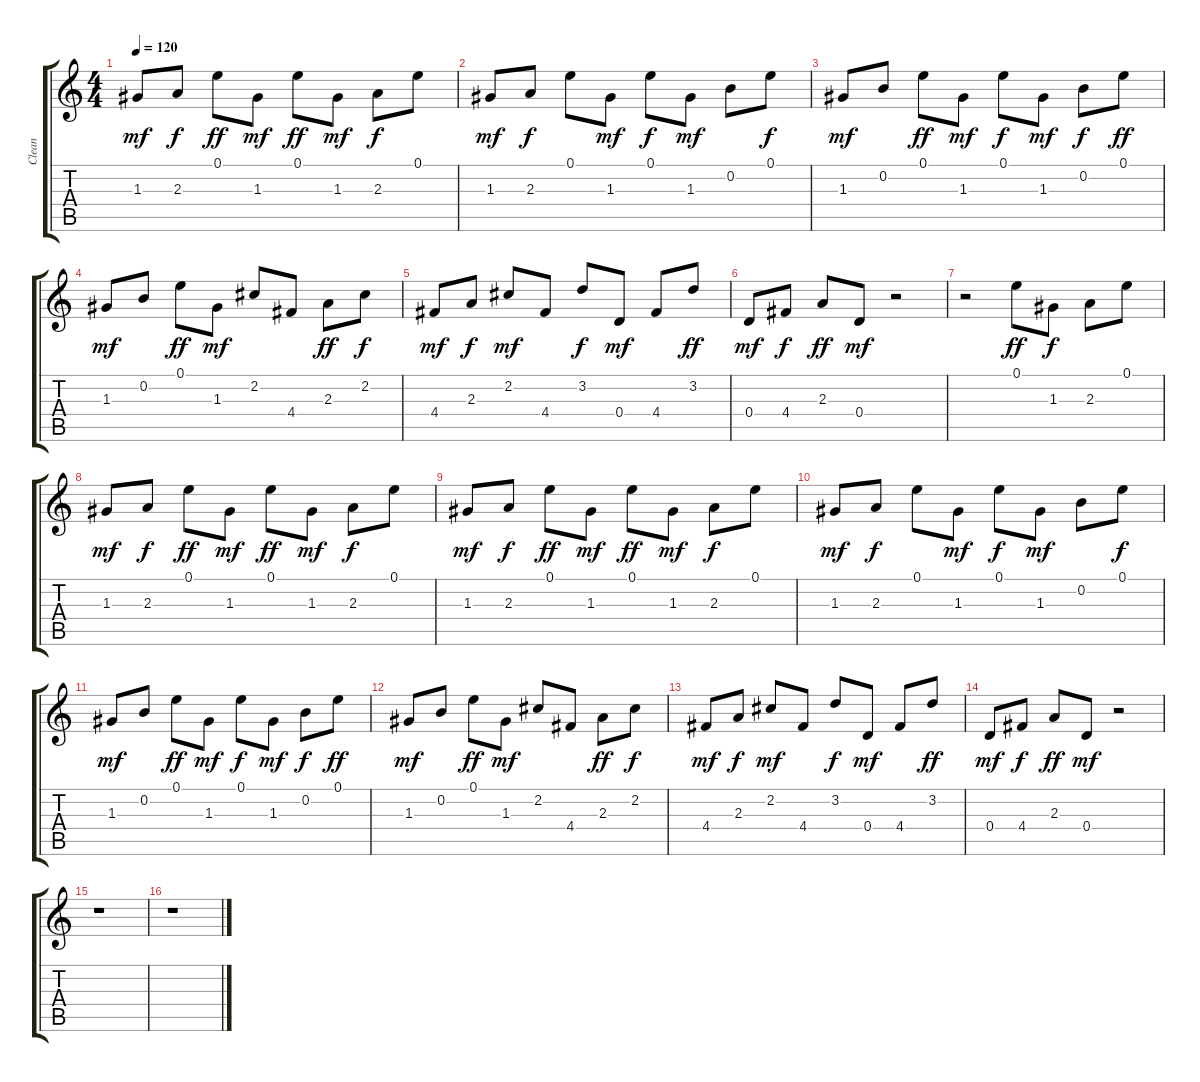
\track ("Clean" "Clean") {instrument electricguitarclean}
\staff {score tabs}
\tuning (E4 B3 G3 D3 A2 E2) {hide}
\ts (4 4)
\tempo 120
\clef g2
\ks c
1.3.8{dy mf} 2.3.8{dy f} 0.1.8{dy ff} 1.3.8{dy mf} 0.1.8{dy ff} 1.3.8{dy mf} 2.3.8{dy f} 0.1.8 |
1.3.8{dy mf} 2.3.8{dy f} 0.1.8 1.3.8{dy mf} 0.1.8{dy f} 1.3.8{dy mf} 0.2.8 0.1.8{dy f} |
1.3.8{dy mf} 0.2.8 0.1.8{dy ff} 1.3.8{dy mf} 0.1.8{dy f} 1.3.8{dy mf} 0.2.8{dy f} 0.1.8{dy ff} |
1.3.8{dy mf} 0.2.8 0.1.8{dy ff} 1.3.8{dy mf} 2.2.8 4.4.8 2.3.8{dy ff} 2.2.8{dy f} |
4.4.8{dy mf} 2.3.8{dy f} 2.2.8{dy mf} 4.4.8 3.2.8{dy f} 0.4.8{dy mf} 4.4.8 3.2.8{dy ff} |
0.4.8{dy mf} 4.4.8{dy f} 2.3.8{dy ff} 0.4.8{dy mf} r.2 |
r.2 0.1.8{dy ff} 1.3.8{dy f} 2.3.8 0.1.8 |
1.3.8{dy mf} 2.3.8{dy f} 0.1.8{dy ff} 1.3.8{dy mf} 0.1.8{dy ff} 1.3.8{dy mf} 2.3.8{dy f} 0.1.8 |
1.3.8{dy mf} 2.3.8{dy f} 0.1.8{dy ff} 1.3.8{dy mf} 0.1.8{dy ff} 1.3.8{dy mf} 2.3.8{dy f} 0.1.8 |
1.3.8{dy mf} 2.3.8{dy f} 0.1.8 1.3.8{dy mf} 0.1.8{dy f} 1.3.8{dy mf} 0.2.8 0.1.8{dy f} |
1.3.8{dy mf} 0.2.8 0.1.8{dy ff} 1.3.8{dy mf} 0.1.8{dy f} 1.3.8{dy mf} 0.2.8{dy f} 0.1.8{dy ff} |
1.3.8{dy mf} 0.2.8 0.1.8{dy ff} 1.3.8{dy mf} 2.2.8 4.4.8 2.3.8{dy ff} 2.2.8{dy f} |
4.4.8{dy mf} 2.3.8{dy f} 2.2.8{dy mf} 4.4.8 3.2.8{dy f} 0.4.8{dy mf} 4.4.8 3.2.8{dy ff} |
0.4.8{dy mf} 4.4.8{dy f} 2.3.8{dy ff} 0.4.8{dy mf} r.2 |
r.1 |
r.1
